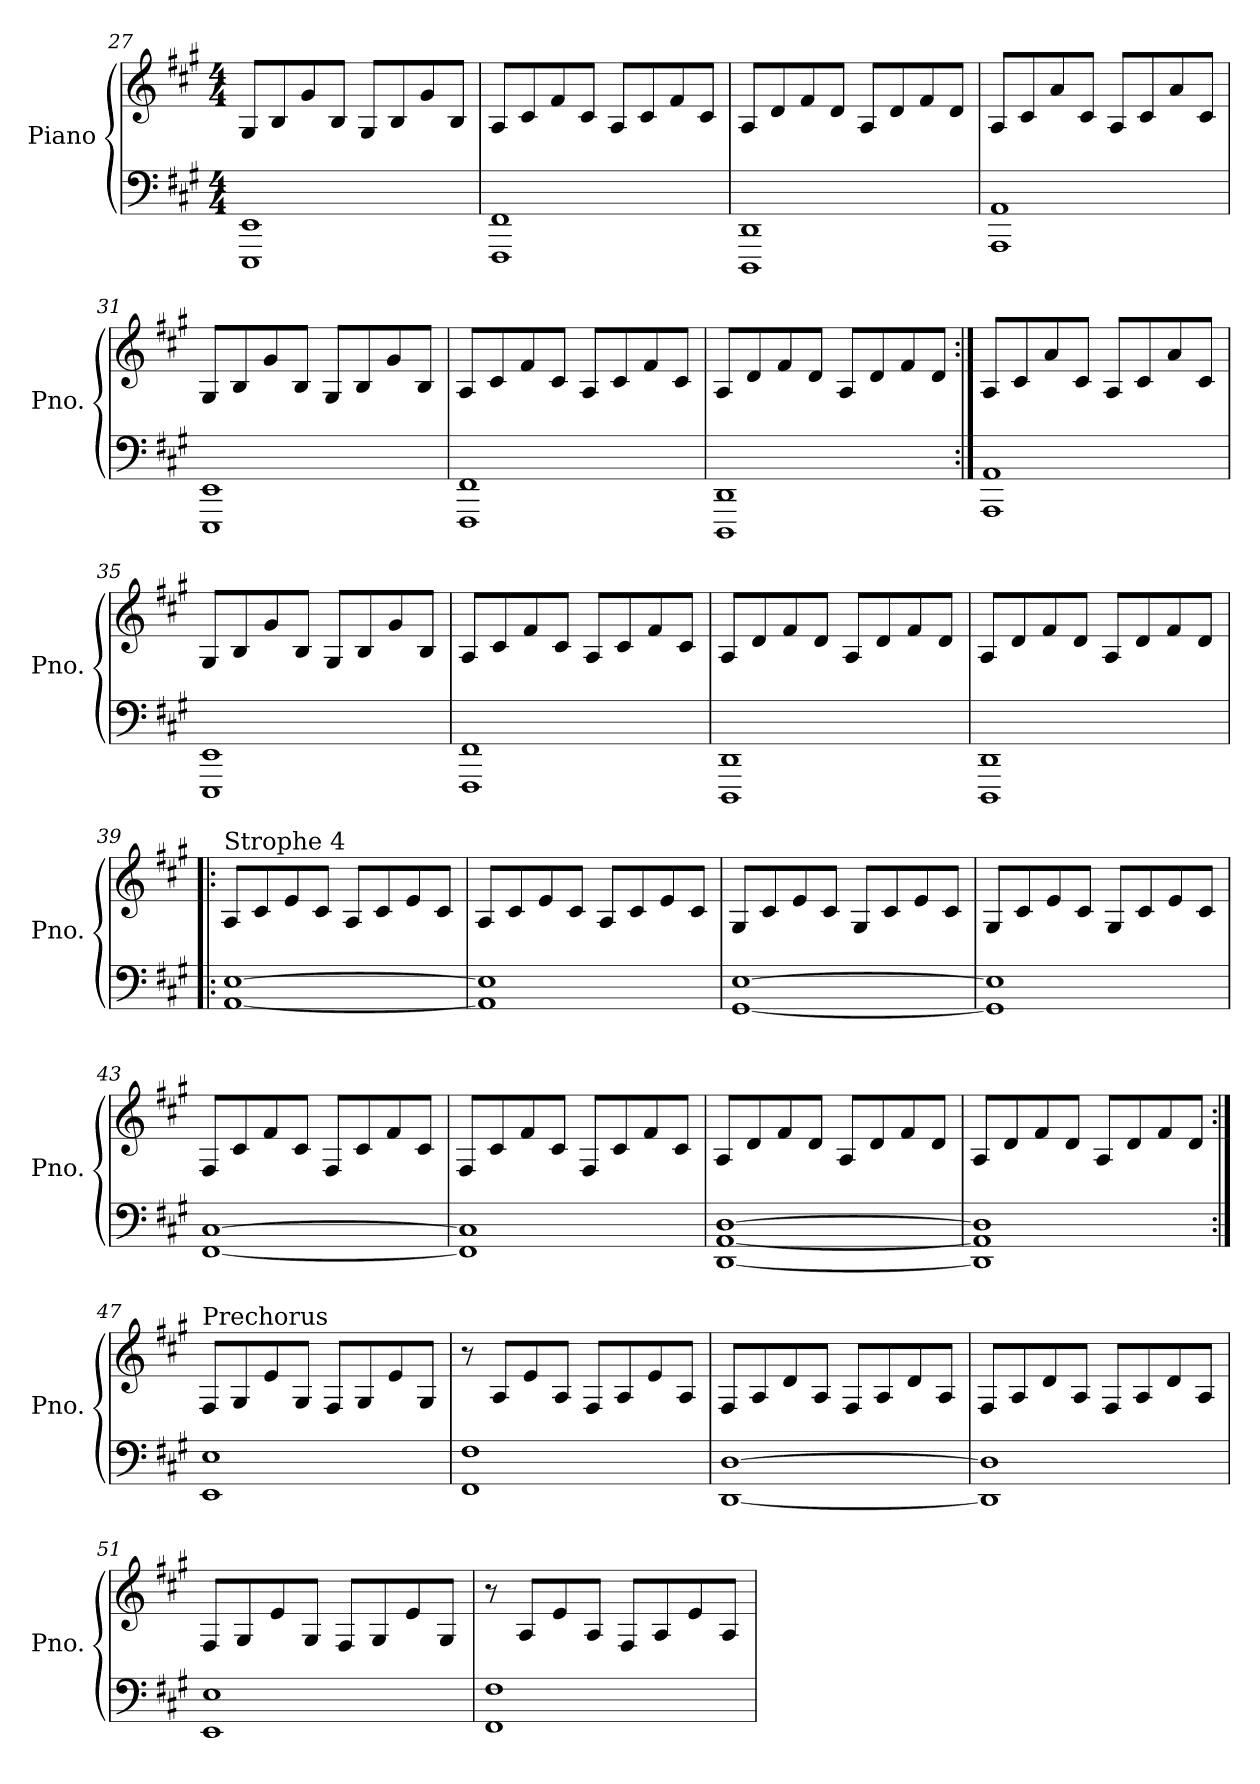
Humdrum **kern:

**kern	**kern
*part1	*part1
*staff2	*staff1
*I"Piano	*
*I'Pno.	*
*clefF4	*clefG2
*k[f#c#g#]	*k[f#c#g#]
*M4/4	*M4/4
=27	=27
1EEE 1EE	8G#/L
.	8B/
.	8g#/
.	8B/J
.	8G#/L
.	8B/
.	8g#/
.	8B/J
=28	=28
1FFF# 1FF#	8A/L
.	8c#/
.	8f#/
.	8c#/J
.	8A/L
.	8c#/
.	8f#/
.	8c#/J
=29	=29
1DDD 1DD	8A/L
.	8d/
.	8f#/
.	8d/J
.	8A/L
.	8d/
.	8f#/
.	8d/J
!!LO:LB:g=z
=30	=30
1AAA 1AA	8A/L
.	8c#/
.	8a/
.	8c#/J
.	8A/L
.	8c#/
.	8a/
.	8c#/J
=31	=31
1EEE 1EE	8G#/L
.	8B/
.	8g#/
.	8B/J
.	8G#/L
.	8B/
.	8g#/
.	8B/J
=32	=32
1FFF# 1FF#	8A/L
.	8c#/
.	8f#/
.	8c#/J
.	8A/L
.	8c#/
.	8f#/
.	8c#/J
=33	=33
1DDD 1DD	8A/L
.	8d/
.	8f#/
.	8d/J
.	8A/L
.	8d/
.	8f#/
.	8d/J
!!LO:LB:g=z
=34:|!	=34:|!
1AAA 1AA	8A/L
.	8c#/
.	8a/
.	8c#/J
.	8A/L
.	8c#/
.	8a/
.	8c#/J
=35	=35
1EEE 1EE	8G#/L
.	8B/
.	8g#/
.	8B/J
.	8G#/L
.	8B/
.	8g#/
.	8B/J
=36	=36
1FFF# 1FF#	8A/L
.	8c#/
.	8f#/
.	8c#/J
.	8A/L
.	8c#/
.	8f#/
.	8c#/J
=37	=37
1DDD 1DD	8A/L
.	8d/
.	8f#/
.	8d/J
.	8A/L
.	8d/
.	8f#/
.	8d/J
=38	=38
1DDD 1DD	8A/L
.	8d/
.	8f#/
.	8d/J
.	8A/L
.	8d/
.	8f#/
.	8d/J
!!LO:LB:g=z
=39!|:	=39!|:
!	!LO:TX:t=Strophe 4
[1AA [1E	8A/L
.	8c#/
.	8e/
.	8c#/J
.	8A/L
.	8c#/
.	8e/
.	8c#/J
=40	=40
1AA] 1E]	8A/L
.	8c#/
.	8e/
.	8c#/J
.	8A/L
.	8c#/
.	8e/
.	8c#/J
=41	=41
[1GG# [1E	8G#/L
.	8c#/
.	8e/
.	8c#/J
.	8G#/L
.	8c#/
.	8e/
.	8c#/J
=42	=42
1GG#] 1E]	8G#/L
.	8c#/
.	8e/
.	8c#/J
.	8G#/L
.	8c#/
.	8e/
.	8c#/J
!!LO:LB:g=z
=43	=43
[1FF# [1C#	8F#/L
.	8c#/
.	8f#/
.	8c#/J
.	8F#/L
.	8c#/
.	8f#/
.	8c#/J
=44	=44
1FF#] 1C#]	8F#/L
.	8c#/
.	8f#/
.	8c#/J
.	8F#/L
.	8c#/
.	8f#/
.	8c#/J
=45	=45
[1DD [1AA [1D	8A/L
.	8d/
.	8f#/
.	8d/J
.	8A/L
.	8d/
.	8f#/
.	8d/J
=46	=46
1DD] 1AA] 1D]	8A/L
.	8d/
.	8f#/
.	8d/J
.	8A/L
.	8d/
.	8f#/
.	8d/J
!!LO:PB:g=z
=47:|!	=47:|!
!	!LO:TX:t=Prechorus
1EE 1E	8F#/L
.	8G#/
.	8e/
.	8G#/J
.	8F#/L
.	8G#/
.	8e/
.	8G#/J
=48	=48
1FF# 1F#	8r
.	8A/L
.	8e/
.	8A/J
.	8F#/L
.	8A/
.	8e/
.	8A/J
=49	=49
[1DD [1D	8F#/L
.	8A/
.	8d/
.	8A/J
.	8F#/L
.	8A/
.	8d/
.	8A/J
=50	=50
1DD] 1D]	8F#/L
.	8A/
.	8d/
.	8A/J
.	8F#/L
.	8A/
.	8d/
.	8A/J
=51	=51
1EE 1E	8F#/L
.	8G#/
.	8e/
.	8G#/J
.	8F#/L
.	8G#/
.	8e/
.	8G#/J
!!LO:LB:g=z
=52	=52
1FF# 1F#	8r
.	8A/L
.	8e/
.	8A/J
.	8F#/L
.	8A/
.	8e/
.	8A/J
=	=
*-	*-
